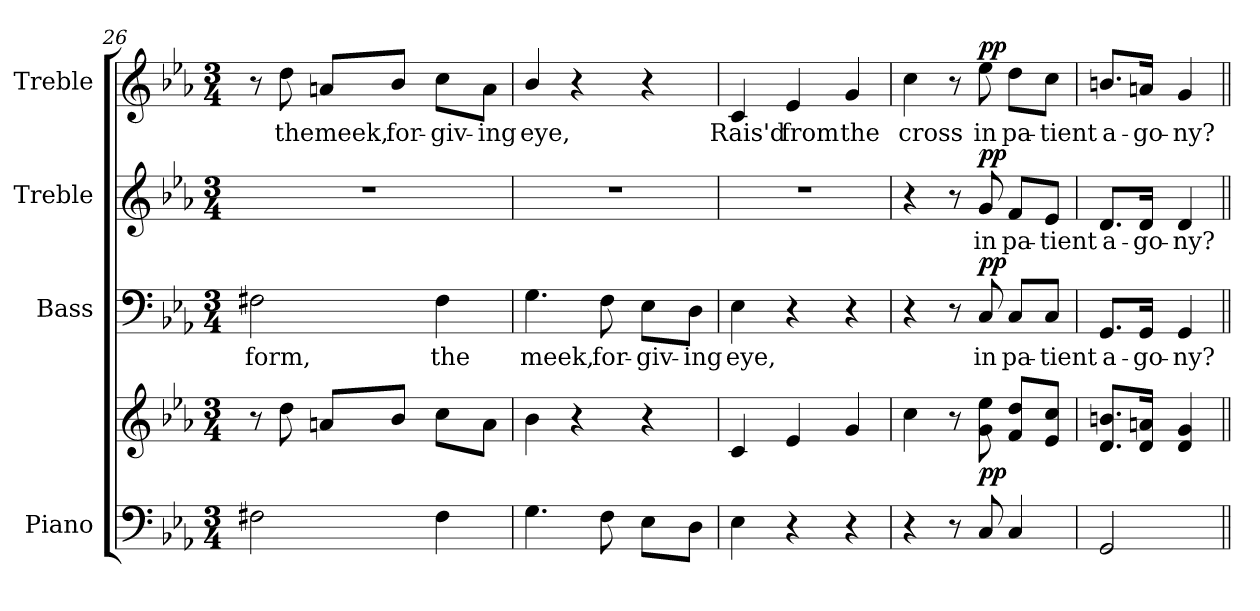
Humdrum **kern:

**kern	**kern	**dynam	**kern	**text	**dynam	**kern	**text	**dynam	**kern	**text	**dynam
*part4	*part4	*part4	*part3	*part3	*part3	*part2	*part2	*part2	*part1	*part1	*part1
*staff5	*staff4	*staff4/5	*staff3	*staff3	*staff3	*staff2	*staff2	*staff2	*staff1	*staff1	*staff1
*I"Piano	*	*	*I"Bass	*	*	*I"Treble	*	*	*I"Treble	*	*
*I'Pno.	*	*	*I'B.	*	*	*I'Tr.	*	*	*I'Tr.	*	*
*clefF4	*clefG2	*	*clefF4	*	*	*clefG2	*	*	*clefG2	*	*
*k[b-e-a-]	*k[b-e-a-]	*	*k[b-e-a-]	*	*	*k[b-e-a-]	*	*	*k[b-e-a-]	*	*
*E-:	*E-:	*	*E-:	*	*	*E-:	*	*	*E-:	*	*
*M3/4	*M3/4	*	*M3/4	*	*	*M3/4	*	*	*M3/4	*	*
=26	=26	=26	=26	=26	=26	=26	=26	=26	=26	=26	=26
!	!	!	!	!LO:LY:b:color=#000000	!	!LO:N:vis=1	!	!	!	!	!
2F#Xi\	8r	.	2F#Xi\	form,	.	2.r	.	.	8r	.	.
!	!	!	!	!	!	!	!	!	!	!LO:LY:b:color=#000000	!
.	8ddi\	.	.	.	.	.	.	.	8ddi\	the	.
!	!	!	!	!	!	!	!	!	!	!LO:LY:b:color=#000000	!
.	8ani/L	.	.	.	.	.	.	.	8ani/L	meek,	.
!	!	!	!	!	!	!	!	!	!	!LO:LY:b:color=#000000	!
.	8b-i/J	.	.	.	.	.	.	.	8b-i/J	for-	.
!	!	!	!	!LO:LY:b:color=#000000	!	!	!	!	!	!	!
!	!	!	!	!	!	!	!	!	!	!LO:LY:b:color=#000000	!
4F#i\	8cci\L	.	4F#i\	the	.	.	.	.	8cci\L	-giv-	.
!	!	!	!	!	!	!	!	!	!	!LO:LY:b:color=#000000	!
.	8ai\J	.	.	.	.	.	.	.	8ai\J	-ing	.
=27	=27	=27	=27	=27	=27	=27	=27	=27	=27	=27	=27
!	!	!	!	!LO:LY:b:color=#000000	!	!LO:N:vis=1	!	!	!	!	!
!	!	!	!	!	!	!	!	!	!	!LO:LY:b:color=#000000	!
4.Gi\	4b-i\	.	4.Gi\	meek,	.	2.r	.	.	4b-i/	eye,	.
.	4r	.	.	.	.	.	.	.	4r	.	.
!	!	!	!	!LO:LY:b:color=#000000	!	!	!	!	!	!	!
8Fi\	.	.	8Fi\	for-	.	.	.	.	.	.	.
!	!	!	!	!LO:LY:b:color=#000000	!	!	!	!	!	!	!
8E-i\L	4r	.	8E-i\L	-giv-	.	.	.	.	4r	.	.
!	!	!	!	!LO:LY:b:color=#000000	!	!	!	!	!	!	!
8Di\J	.	.	8Di\J	-ing	.	.	.	.	.	.	.
!!LO:PB:g=z
=28	=28	=28	=28	=28	=28	=28	=28	=28	=28	=28	=28
!	!	!	!	!LO:LY:b:color=#000000	!	!LO:N:vis=1	!	!	!	!	!
!	!	!	!	!	!	!	!	!	!	!LO:LY:b:color=#000000	!
4E-i\	4ci/	.	4E-i\	eye,	.	2.r	.	.	4ci/	Rais'd	.
!	!	!	!	!	!	!	!	!	!	!LO:LY:b:color=#000000	!
4r	4e-i/	.	4r	.	.	.	.	.	4e-i/	from	.
!	!	!	!	!	!	!	!	!	!	!LO:LY:b:color=#000000	!
4r	4gi/	.	4r	.	.	.	.	.	4gi/	the	.
=29	=29	=29	=29	=29	=29	=29	=29	=29	=29	=29	=29
!	!	!	!	!	!	!	!	!	!	!LO:LY:b:color=#000000	!
4r	4cci\	.	4r	.	.	4r	.	.	4cci\	cross	.
8r	8r	.	8r	.	.	8r	.	.	8r	.	.
!	!	!	!	!LO:LY:b:color=#000000	!	!	!	!	!	!	!
!	!	!	!	!	!	!	!LO:LY:b:color=#000000	!	!	!	!
!	!	!	!	!	!	!	!	!	!	!LO:LY:b:color=#000000	!
8Ci/	8gi\ 8ee-i	pp	8Ci/	in	pp	8gi/	in	pp	8ee-i\	in	pp
!	!	!	!	!LO:LY:b:color=#000000	!	!	!	!	!	!	!
!	!	!	!	!	!	!	!LO:LY:b:color=#000000	!	!	!	!
!	!	!	!	!	!	!	!	!	!	!LO:LY:b:color=#000000	!
4Ci/	8fi/ 8ddiL	.	8Ci/L	pa-	.	8fi/L	pa-	.	8ddi\L	pa-	.
!	!	!	!	!LO:LY:b:color=#000000	!	!	!	!	!	!	!
!	!	!	!	!	!	!	!LO:LY:b:color=#000000	!	!	!	!
!	!	!	!	!	!	!	!	!	!	!LO:LY:b:color=#000000	!
.	8e-i/ 8cciJ	.	8Ci/J	-tient	.	8e-i/J	-tient	.	8cci\J	-tient	.
=30	=30	=30	=30	=30	=30	=30	=30	=30	=30	=30	=30
!	!	!	!	!LO:LY:b:color=#000000	!	!	!	!	!	!	!
!	!	!	!	!	!	!	!LO:LY:b:color=#000000	!	!	!	!
!	!	!	!	!	!	!	!	!	!	!LO:LY:b:color=#000000	!
2GGi/	8.di/ 8.bniL	.	8.GGi/L	a-	.	8.di/L	a-	.	8.bni/L	a-	.
!	!	!	!	!LO:LY:b:color=#000000	!	!	!	!	!	!	!
!	!	!	!	!	!	!	!LO:LY:b:color=#000000	!	!	!	!
!	!	!	!	!	!	!	!	!	!	!LO:LY:b:color=#000000	!
.	16di/ 16aniJk	.	16GGi/Jk	-go-	.	16di/Jk	-go-	.	16ani/Jk	-go-	.
!	!	!	!	!LO:LY:b:color=#000000	!	!	!	!	!	!	!
!	!	!	!	!	!	!	!LO:LY:b:color=#000000	!	!	!	!
!	!	!	!	!	!	!	!	!	!	!LO:LY:b:color=#000000	!
.	4di/ 4gi	.	4GGi/	-ny?	.	4di/	-ny?	.	4gi/	-ny?	.
=||	=||	=||	=||	=||	=||	=||	=||	=||	=||	=||	=||
*-	*-	*-	*-	*-	*-	*-	*-	*-	*-	*-	*-
